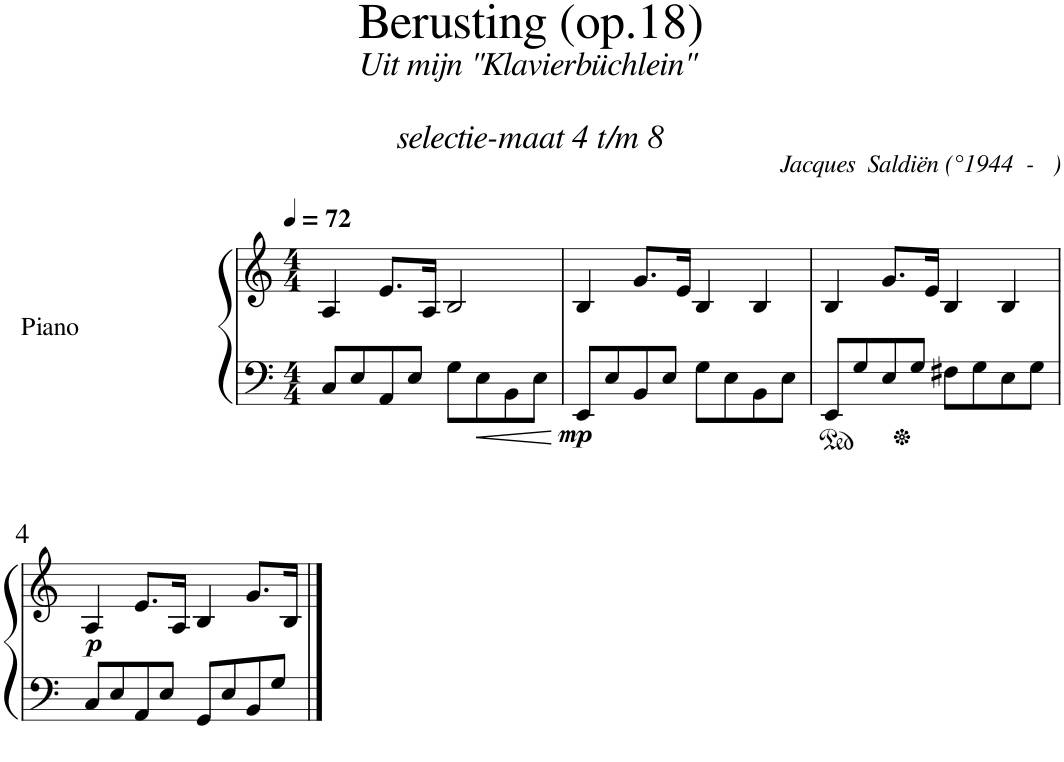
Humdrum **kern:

**kern	**kern	**dynam
*part1	*part1	*part1
*staff2	*staff1	*staff1/2
*I"Piano	*	*
*I'Pno	*	*
*clefF4	*clefG2	*
*k[]	*k[]	*
*M4/4	*M4/4	*
*MM72	*MM72	*
=1	=1	=1
8C/L	4A/	.
8E/	.	.
8AA/	8.e/L	.
8E/J	.	.
.	16A/Jk	.
8G\L	2B/	.
8E\	.	.
8BB\	.	.
8E\J	.	.
=2	=2	=2
!	!	!LO:DY:b=2
8EE/L	4B/	mp
8E/	.	.
8BB/	8.g/L	.
8E/J	.	.
.	16e/Jk	.
8G\L	4B/	.
8E\	.	.
8BB\	4B/	.
8E\J	.	.
=3	=3	=3
8EE/L	4B/	.
8G/	.	.
8E/	8.g/L	.
8G/J	.	.
.	16e/Jk	.
8F#X\L	4B/	.
8G\	.	.
8E\	4B/	.
8G\J	.	.
!!LO:LB:g=z
=4	=4	=4
!	!	!LO:DY:b
8C/L	4A/	p
8E/	.	.
8AA/	8.e/L	.
8E/J	.	.
.	16A/Jk	.
8GG/L	4B/	.
8E/	.	.
8BB/	8.g/L	.
8G/J	.	.
.	16B/Jk	.
==	==	==
*-	*-	*-
